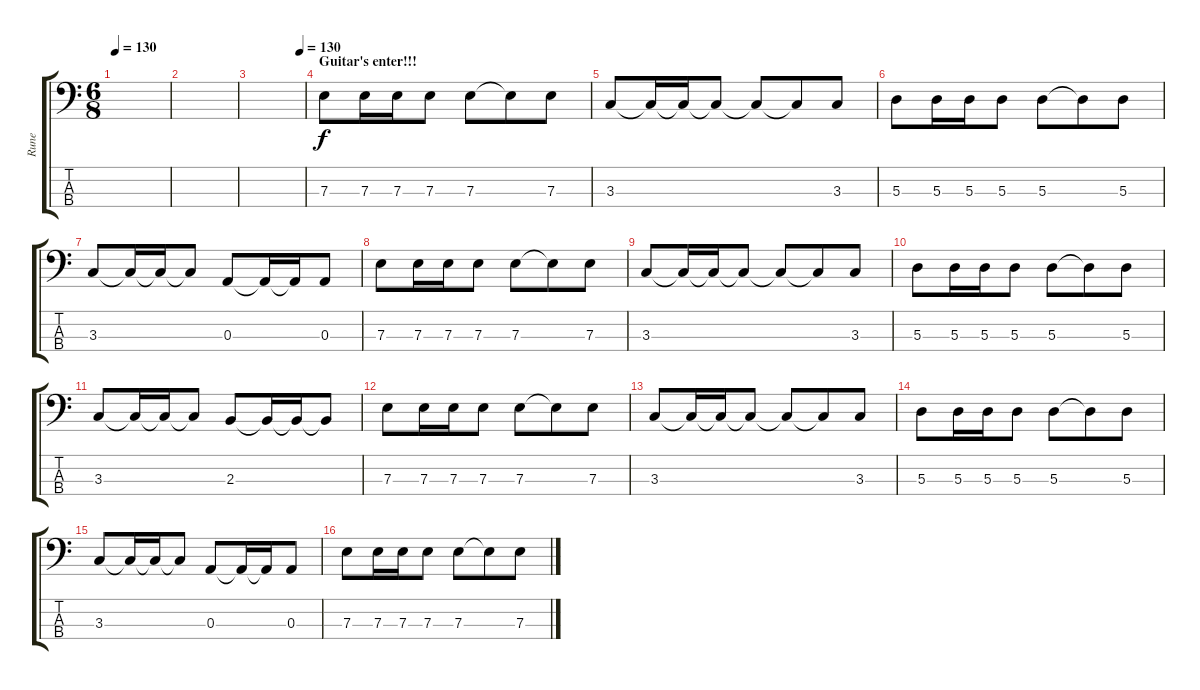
\track ("Rune" "Rune") {instrument electricbassfinger}
\staff {score tabs}
\tuning (G2 D2 A1 E1) {hide}
\ts (6 8)
\tempo 130
\clef f4
\ks c
|
|
\tempo (130 0.9166666666666666)
|
\section ("" "Guitar's enter!!!")
7.3.8 7.3.16 7.3.16 7.3.8 7.3.8 7.3{t}.8 7.3.8 |
3.3.8 3.3{t}.16 3.3{t}.16 3.3{t}.8 3.3{t}.8 3.3{t}.8 3.3.8 |
5.3.8 5.3.16 5.3.16 5.3.8 5.3.8 5.3{t}.8 5.3.8 |
3.3.8 3.3{t}.16 3.3{t}.16 3.3{t}.8 0.3.8 0.3{t}.16 0.3{t}.16 0.3.8 |
7.3.8 7.3.16 7.3.16 7.3.8 7.3.8 7.3{t}.8 7.3.8 |
3.3.8 3.3{t}.16 3.3{t}.16 3.3{t}.8 3.3{t}.8 3.3{t}.8 3.3.8 |
5.3.8 5.3.16 5.3.16 5.3.8 5.3.8 5.3{t}.8 5.3.8 |
3.3.8 3.3{t}.16 3.3{t}.16 3.3{t}.8 2.3.8 2.3{t}.16 2.3{t}.16 2.3{t}.8 |
7.3.8 7.3.16 7.3.16 7.3.8 7.3.8 7.3{t}.8 7.3.8 |
3.3.8 3.3{t}.16 3.3{t}.16 3.3{t}.8 3.3{t}.8 3.3{t}.8 3.3.8 |
5.3.8 5.3.16 5.3.16 5.3.8 5.3.8 5.3{t}.8 5.3.8 |
3.3.8 3.3{t}.16 3.3{t}.16 3.3{t}.8 0.3.8 0.3{t}.16 0.3{t}.16 0.3.8 |
7.3.8 7.3.16 7.3.16 7.3.8 7.3.8 7.3{t}.8 7.3.8
